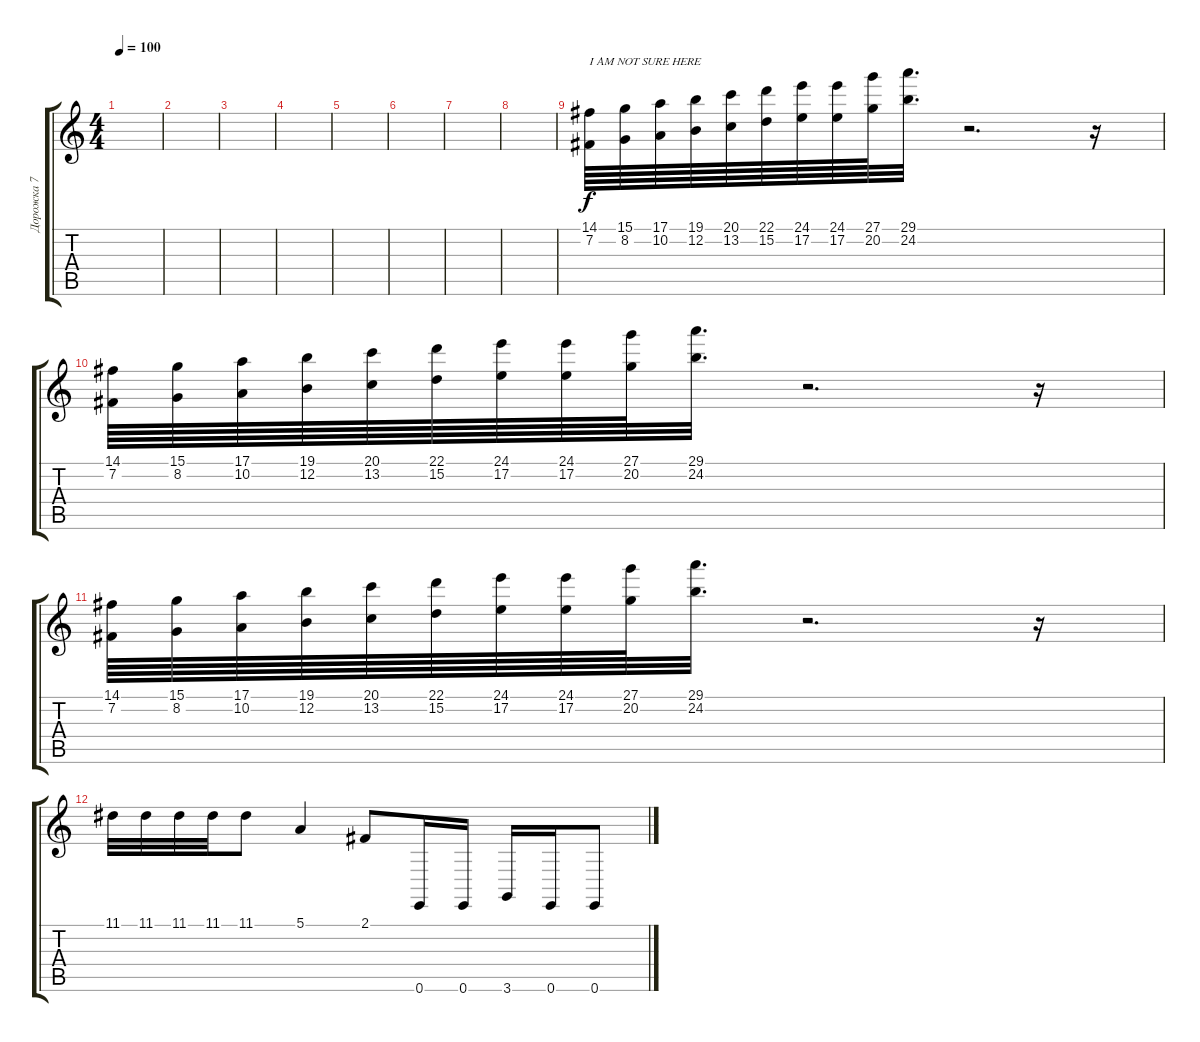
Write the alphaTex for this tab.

\track ("Дорожка 7" "Дорожка 7") {instrument acousticgrandpiano}
\staff {score tabs}
\tuning (E4 B3 G3 D3 A2 E2) {hide}
\ts (4 4)
\tempo 100
\clef g2
\ks c
|
|
|
|
|
|
|
|
(14.1 7.2).64{txt "I AM NOT SURE HERE"} (15.1 8.2).64 (17.1 10.2).64 (19.1 12.2).64 (20.1 13.2).64 (22.1 15.2).64 (24.1 17.2).64 (24.1 17.2).64 (27.1 20.2).64 (29.1 24.2).32{d} r.2{d} r.16 |
(14.1 7.2).64 (15.1 8.2).64 (17.1 10.2).64 (19.1 12.2).64 (20.1 13.2).64 (22.1 15.2).64 (24.1 17.2).64 (24.1 17.2).64 (27.1 20.2).64 (29.1 24.2).32{d} r.2{d} r.16 |
(14.1 7.2).64 (15.1 8.2).64 (17.1 10.2).64 (19.1 12.2).64 (20.1 13.2).64 (22.1 15.2).64 (24.1 17.2).64 (24.1 17.2).64 (27.1 20.2).64 (29.1 24.2).32{d} r.2{d} r.16 |
11.1.32{instrument woodblock} 11.1.32 11.1.32 11.1.32 11.1.8 5.1.4{instrument synthstrings2} 2.1.8 0.6.16 0.6.16 3.6.16 0.6.16 0.6.8
